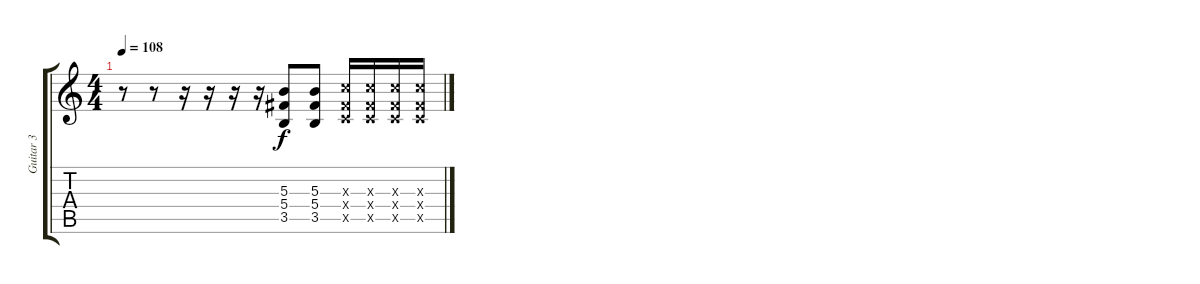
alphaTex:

\track ("Guitar 3" "Guitar 3") {instrument acousticguitarsteel}
\staff {score tabs}
\tuning (Eb4 Bb3 Gb3 Db3 Ab2 Eb2) {hide}
\ts (4 4)
\tempo 108
\clef g2
\ks c
r.8{dy f} r.8 r.16 r.16 r.16 r.16 (5.3 5.4 3.5).8 (5.3 5.4 3.5).8 (6.3{x} 5.4{x} 4.5{x}).16 (6.3{x} 5.4{x} 4.5{x}).16 (6.3{x} 5.4{x} 4.5{x}).16 (6.3{x} 5.4{x} 4.5{x}).16
